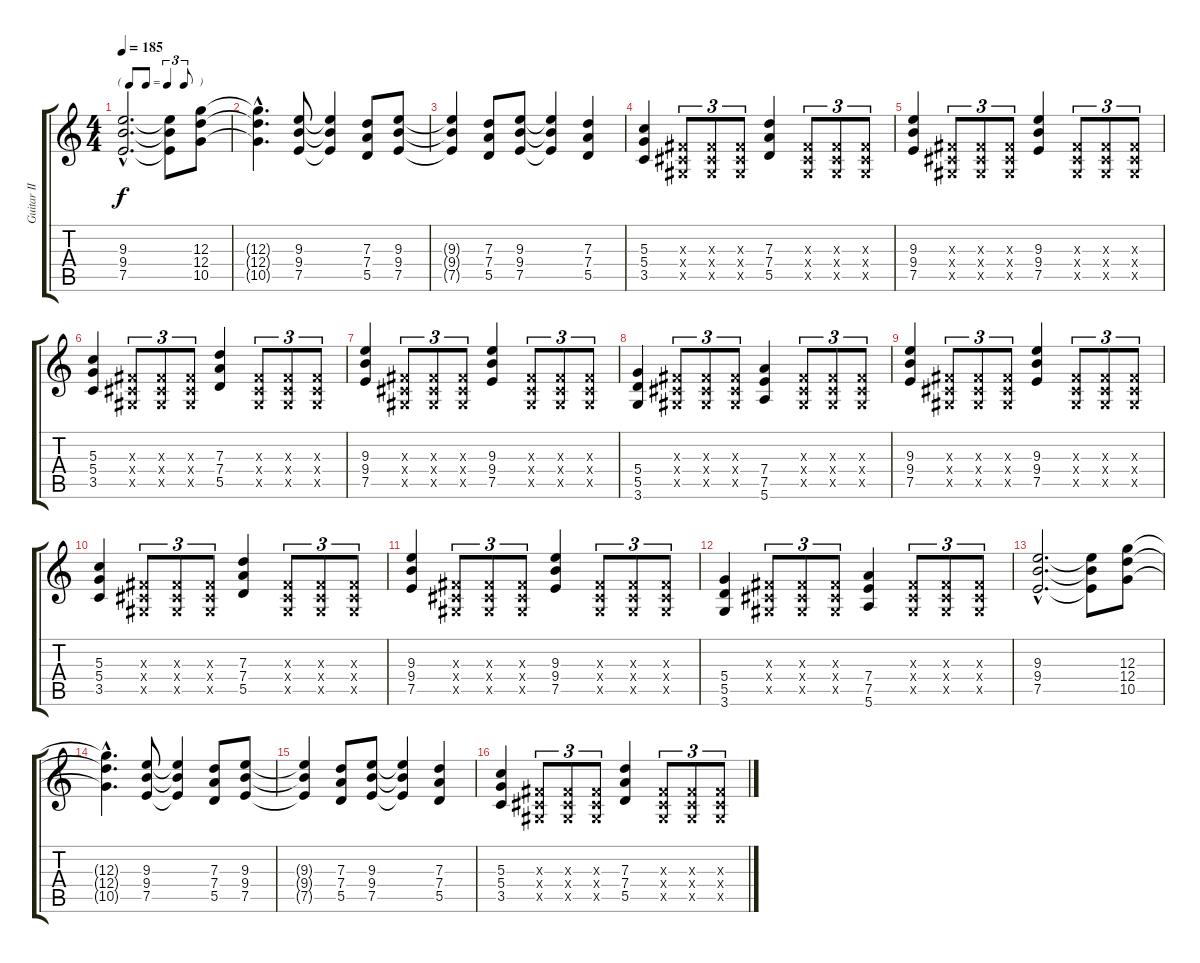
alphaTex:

\track ("Guitar II" "Guitar II") {instrument overdrivenguitar}
\staff {score tabs}
\tuning (E4 B3 G3 D3 A2 E2) {hide}
\ts (4 4)
\tf triplet8th
\tempo 185
\clef g2
\ks c
(9.3{hac} 9.4{hac} 7.5{hac}).2{d dy f} (9.3{t} 9.4{t} 7.5{t}).8 (12.3 12.4 10.5).8 |
(12.3{hac t} 12.4{hac t} 10.5{hac t}).4{d} (9.3 9.4 7.5).8 (9.3{t} 9.4{t} 7.5{t}).4 (7.3 7.4 5.5).8 (9.3 9.4 7.5).8 |
(9.3{t} 9.4{t} 7.5{t}).4 (7.3 7.4 5.5).8 (9.3 9.4 7.5).8 (9.3{t} 9.4{t} 7.5{t}).4 (7.3 7.4 5.5).4 |
(5.3 5.4 3.5).4 (-1.3{x} -1.4{x} -1.5{x}).8{tu (3 2)} (-1.3{x} -1.4{x} -1.5{x}).8{tu (3 2)} (-1.3{x} -1.4{x} -1.5{x}).8{tu (3 2)} (7.3 7.4 5.5).4 (-1.3{x} -1.4{x} -1.5{x}).8{tu (3 2)} (-1.3{x} -1.4{x} -1.5{x}).8{tu (3 2)} (-1.3{x} -1.4{x} -1.5{x}).8{tu (3 2)} |
(9.3 9.4 7.5).4 (-1.3{x} -1.4{x} -1.5{x}).8{tu (3 2)} (-1.3{x} -1.4{x} -1.5{x}).8{tu (3 2)} (-1.3{x} -1.4{x} -1.5{x}).8{tu (3 2)} (9.3 9.4 7.5).4 (-1.3{x} -1.4{x} -1.5{x}).8{tu (3 2)} (-1.3{x} -1.4{x} -1.5{x}).8{tu (3 2)} (-1.3{x} -1.4{x} -1.5{x}).8{tu (3 2)} |
(5.3 5.4 3.5).4 (-1.3{x} -1.4{x} -1.5{x}).8{tu (3 2)} (-1.3{x} -1.4{x} -1.5{x}).8{tu (3 2)} (-1.3{x} -1.4{x} -1.5{x}).8{tu (3 2)} (7.3 7.4 5.5).4 (-1.3{x} -1.4{x} -1.5{x}).8{tu (3 2)} (-1.3{x} -1.4{x} -1.5{x}).8{tu (3 2)} (-1.3{x} -1.4{x} -1.5{x}).8{tu (3 2)} |
(9.3 9.4 7.5).4 (-1.3{x} -1.4{x} -1.5{x}).8{tu (3 2)} (-1.3{x} -1.4{x} -1.5{x}).8{tu (3 2)} (-1.3{x} -1.4{x} -1.5{x}).8{tu (3 2)} (9.3 9.4 7.5).4 (-1.3{x} -1.4{x} -1.5{x}).8{tu (3 2)} (-1.3{x} -1.4{x} -1.5{x}).8{tu (3 2)} (-1.3{x} -1.4{x} -1.5{x}).8{tu (3 2)} |
(5.4 5.5 3.6).4 (-1.3{x} -1.4{x} -1.5{x}).8{tu (3 2)} (-1.3{x} -1.4{x} -1.5{x}).8{tu (3 2)} (-1.3{x} -1.4{x} -1.5{x}).8{tu (3 2)} (7.4 7.5 5.6).4 (-1.3{x} -1.4{x} -1.5{x}).8{tu (3 2)} (-1.3{x} -1.4{x} -1.5{x}).8{tu (3 2)} (-1.3{x} -1.4{x} -1.5{x}).8{tu (3 2)} |
(9.3 9.4 7.5).4 (-1.3{x} -1.4{x} -1.5{x}).8{tu (3 2)} (-1.3{x} -1.4{x} -1.5{x}).8{tu (3 2)} (-1.3{x} -1.4{x} -1.5{x}).8{tu (3 2)} (9.3 9.4 7.5).4 (-1.3{x} -1.4{x} -1.5{x}).8{tu (3 2)} (-1.3{x} -1.4{x} -1.5{x}).8{tu (3 2)} (-1.3{x} -1.4{x} -1.5{x}).8{tu (3 2)} |
(5.3 5.4 3.5).4 (-1.3{x} -1.4{x} -1.5{x}).8{tu (3 2)} (-1.3{x} -1.4{x} -1.5{x}).8{tu (3 2)} (-1.3{x} -1.4{x} -1.5{x}).8{tu (3 2)} (7.3 7.4 5.5).4 (-1.3{x} -1.4{x} -1.5{x}).8{tu (3 2)} (-1.3{x} -1.4{x} -1.5{x}).8{tu (3 2)} (-1.3{x} -1.4{x} -1.5{x}).8{tu (3 2)} |
(9.3 9.4 7.5).4 (-1.3{x} -1.4{x} -1.5{x}).8{tu (3 2)} (-1.3{x} -1.4{x} -1.5{x}).8{tu (3 2)} (-1.3{x} -1.4{x} -1.5{x}).8{tu (3 2)} (9.3 9.4 7.5).4 (-1.3{x} -1.4{x} -1.5{x}).8{tu (3 2)} (-1.3{x} -1.4{x} -1.5{x}).8{tu (3 2)} (-1.3{x} -1.4{x} -1.5{x}).8{tu (3 2)} |
(5.4 5.5 3.6).4 (-1.3{x} -1.4{x} -1.5{x}).8{tu (3 2)} (-1.3{x} -1.4{x} -1.5{x}).8{tu (3 2)} (-1.3{x} -1.4{x} -1.5{x}).8{tu (3 2)} (7.4 7.5 5.6).4 (-1.3{x} -1.4{x} -1.5{x}).8{tu (3 2)} (-1.3{x} -1.4{x} -1.5{x}).8{tu (3 2)} (-1.3{x} -1.4{x} -1.5{x}).8{tu (3 2)} |
(9.3{hac} 9.4{hac} 7.5{hac}).2{d} (9.3{t} 9.4{t} 7.5{t}).8 (12.3 12.4 10.5).8 |
(12.3{hac t} 12.4{hac t} 10.5{hac t}).4{d} (9.3 9.4 7.5).8 (9.3{t} 9.4{t} 7.5{t}).4 (7.3 7.4 5.5).8 (9.3 9.4 7.5).8 |
(9.3{t} 9.4{t} 7.5{t}).4 (7.3 7.4 5.5).8 (9.3 9.4 7.5).8 (9.3{t} 9.4{t} 7.5{t}).4 (7.3 7.4 5.5).4 |
(5.3 5.4 3.5).4 (-1.3{x} -1.4{x} -1.5{x}).8{tu (3 2)} (-1.3{x} -1.4{x} -1.5{x}).8{tu (3 2)} (-1.3{x} -1.4{x} -1.5{x}).8{tu (3 2)} (7.3 7.4 5.5).4 (-1.3{x} -1.4{x} -1.5{x}).8{tu (3 2)} (-1.3{x} -1.4{x} -1.5{x}).8{tu (3 2)} (-1.3{x} -1.4{x} -1.5{x}).8{tu (3 2)}
